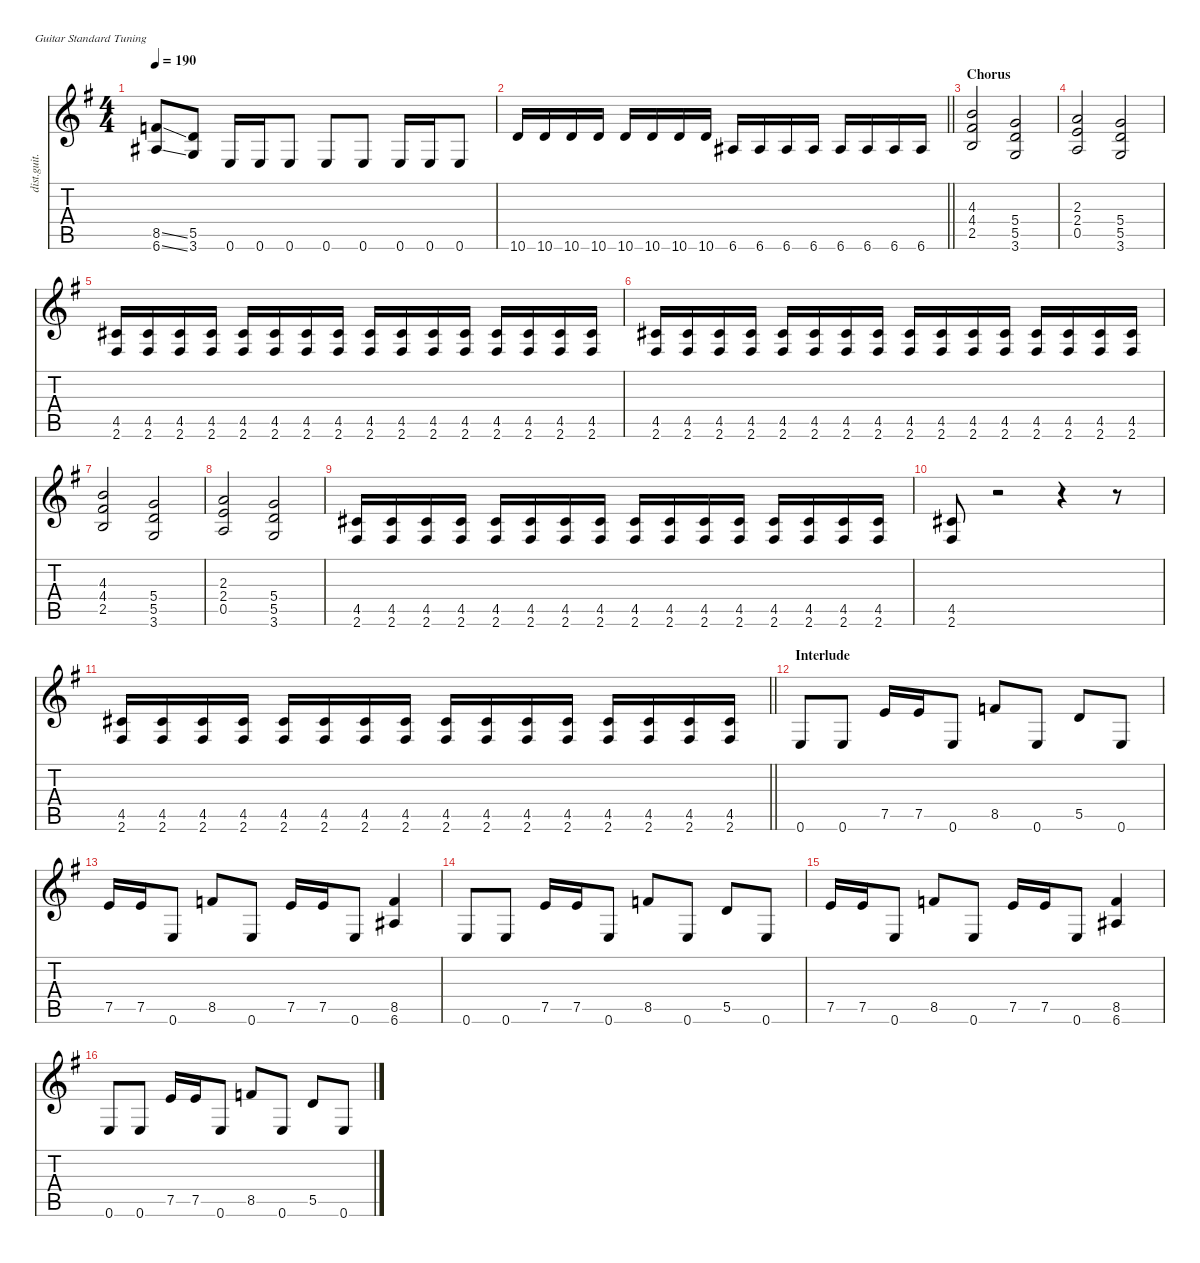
\defaultSystemsLayout 4
\hideDynamics
\bracketExtendMode nobrackets
\otherSystemsTrackNameOrientation horizontal
\track ("Guitar 2" "dist.guit.") {instrument distortionguitar}
\staff {score tabs}
\tuning (E4 B3 G3 D3 A2 E2)
\ts (4 4)
\tempo 190
\clef g2
\ks eminor
(8.5{ss acc forcenatural} 6.6{ss acc #}).8{dy f beam Up} (5.5{acc forcenatural} 3.6{acc forcenatural}).8{beam Up} 0.6{acc forcenatural}.16{beam Up} 0.6{acc forcenatural}.16{beam Up} 0.6{acc forcenatural}.8{beam Up} 0.6{acc forcenatural}.8{beam Up} 0.6{acc forcenatural}.8{beam Up} 0.6{acc forcenatural}.16{beam Up} 0.6{acc forcenatural}.16{beam Up} 0.6{acc forcenatural}.8{beam Up} |
\barLineRight lightlight
10.6{acc forcenatural}.16{beam Up} 10.6{acc forcenatural}.16{beam Up} 10.6{acc forcenatural}.16{beam Up} 10.6{acc forcenatural}.16{beam Up} 10.6{acc forcenatural}.16{beam Up} 10.6{acc forcenatural}.16{beam Up} 10.6{acc forcenatural}.16{beam Up} 10.6{acc forcenatural}.16{beam Up} 6.6{acc #}.16{beam Up} 6.6{acc #}.16{beam Up} 6.6{acc #}.16{beam Up} 6.6{acc #}.16{beam Up} 6.6{acc #}.16{beam Up} 6.6{acc #}.16{beam Up} 6.6{acc #}.16{beam Up} 6.6{acc #}.16{beam Up} |
\section ("" "Chorus")
(4.3{acc forcenatural} 4.4{acc #} 2.5{acc forcenatural}).2{beam Up} (5.4{acc forcenatural} 5.5{acc forcenatural} 3.6{acc forcenatural}).2{beam Up} |
(2.3{acc forcenatural} 2.4{acc forcenatural} 0.5{acc forcenatural}).2{beam Up} (5.4{acc forcenatural} 5.5{acc forcenatural} 3.6{acc forcenatural}).2{beam Up} |
(4.5{acc #} 2.6{acc #}).16{beam Up} (4.5{acc #} 2.6{acc #}).16{beam Up} (4.5{acc #} 2.6{acc #}).16{beam Up} (4.5{acc #} 2.6{acc #}).16{beam Up} (4.5{acc #} 2.6{acc #}).16{beam Up} (4.5{acc #} 2.6{acc #}).16{beam Up} (4.5{acc #} 2.6{acc #}).16{beam Up} (4.5{acc #} 2.6{acc #}).16{beam Up} (4.5{acc #} 2.6{acc #}).16{beam Up} (4.5{acc #} 2.6{acc #}).16{beam Up} (4.5{acc #} 2.6{acc #}).16{beam Up} (4.5{acc #} 2.6{acc #}).16{beam Up} (4.5{acc #} 2.6{acc #}).16{beam Up} (4.5{acc #} 2.6{acc #}).16{beam Up} (4.5{acc #} 2.6{acc #}).16{beam Up} (4.5{acc #} 2.6{acc #}).16{beam Up} |
(4.5{acc #} 2.6{acc #}).16{beam Up} (4.5{acc #} 2.6{acc #}).16{beam Up} (4.5{acc #} 2.6{acc #}).16{beam Up} (4.5{acc #} 2.6{acc #}).16{beam Up} (4.5{acc #} 2.6{acc #}).16{beam Up} (4.5{acc #} 2.6{acc #}).16{beam Up} (4.5{acc #} 2.6{acc #}).16{beam Up} (4.5{acc #} 2.6{acc #}).16{beam Up} (4.5{acc #} 2.6{acc #}).16{beam Up} (4.5{acc #} 2.6{acc #}).16{beam Up} (4.5{acc #} 2.6{acc #}).16{beam Up} (4.5{acc #} 2.6{acc #}).16{beam Up} (4.5{acc #} 2.6{acc #}).16{beam Up} (4.5{acc #} 2.6{acc #}).16{beam Up} (4.5{acc #} 2.6{acc #}).16{beam Up} (4.5{acc #} 2.6{acc #}).16{beam Up} |
(4.3{acc forcenatural} 4.4{acc #} 2.5{acc forcenatural}).2{beam Up} (5.4{acc forcenatural} 5.5{acc forcenatural} 3.6{acc forcenatural}).2{beam Up} |
(2.3{acc forcenatural} 2.4{acc forcenatural} 0.5{acc forcenatural}).2{beam Up} (5.4{acc forcenatural} 5.5{acc forcenatural} 3.6{acc forcenatural}).2{beam Up} |
(4.5{acc #} 2.6{acc #}).16{beam Up} (4.5{acc #} 2.6{acc #}).16{beam Up} (4.5{acc #} 2.6{acc #}).16{beam Up} (4.5{acc #} 2.6{acc #}).16{beam Up} (4.5{acc #} 2.6{acc #}).16{beam Up} (4.5{acc #} 2.6{acc #}).16{beam Up} (4.5{acc #} 2.6{acc #}).16{beam Up} (4.5{acc #} 2.6{acc #}).16{beam Up} (4.5{acc #} 2.6{acc #}).16{beam Up} (4.5{acc #} 2.6{acc #}).16{beam Up} (4.5{acc #} 2.6{acc #}).16{beam Up} (4.5{acc #} 2.6{acc #}).16{beam Up} (4.5{acc #} 2.6{acc #}).16{beam Up} (4.5{acc #} 2.6{acc #}).16{beam Up} (4.5{acc #} 2.6{acc #}).16{beam Up} (4.5{acc #} 2.6{acc #}).16{beam Up} |
(4.5{acc #} 2.6{acc #}).8{beam Up} r.2{beam Up} r.4{beam Up} r.8{beam Up} |
\barLineRight lightlight
(4.5{acc #} 2.6{acc #}).16{beam Up} (4.5{acc #} 2.6{acc #}).16{beam Up} (4.5{acc #} 2.6{acc #}).16{beam Up} (4.5{acc #} 2.6{acc #}).16{beam Up} (4.5{acc #} 2.6{acc #}).16{beam Up} (4.5{acc #} 2.6{acc #}).16{beam Up} (4.5{acc #} 2.6{acc #}).16{beam Up} (4.5{acc #} 2.6{acc #}).16{beam Up} (4.5{acc #} 2.6{acc #}).16{beam Up} (4.5{acc #} 2.6{acc #}).16{beam Up} (4.5{acc #} 2.6{acc #}).16{beam Up} (4.5{acc #} 2.6{acc #}).16{beam Up} (4.5{acc #} 2.6{acc #}).16{beam Up} (4.5{acc #} 2.6{acc #}).16{beam Up} (4.5{acc #} 2.6{acc #}).16{beam Up} (4.5{acc #} 2.6{acc #}).16{beam Up} |
\section ("" "Interlude")
0.6{acc forcenatural}.8{beam Up} 0.6{acc forcenatural}.8{beam Up} 7.5{acc forcenatural}.16{beam Up} 7.5{acc forcenatural}.16{beam Up} 0.6{acc forcenatural}.8{beam Up} 8.5{acc forcenatural}.8{beam Up} 0.6{acc forcenatural}.8{beam Up} 5.5{acc forcenatural}.8{beam Up} 0.6{acc forcenatural}.8{beam Up} |
7.5{acc forcenatural}.16{beam Up} 7.5{acc forcenatural}.16{beam Up} 0.6{acc forcenatural}.8{beam Up} 8.5{acc forcenatural}.8{beam Up} 0.6{acc forcenatural}.8{beam Up} 7.5{acc forcenatural}.16{beam Up} 7.5{acc forcenatural}.16{beam Up} 0.6{acc forcenatural}.8{beam Up} (8.5{acc forcenatural} 6.6{acc #}).4{beam Up} |
0.6{acc forcenatural}.8{beam Up} 0.6{acc forcenatural}.8{beam Up} 7.5{acc forcenatural}.16{beam Up} 7.5{acc forcenatural}.16{beam Up} 0.6{acc forcenatural}.8{beam Up} 8.5{acc forcenatural}.8{beam Up} 0.6{acc forcenatural}.8{beam Up} 5.5{acc forcenatural}.8{beam Up} 0.6{acc forcenatural}.8{beam Up} |
7.5{acc forcenatural}.16{beam Up} 7.5{acc forcenatural}.16{beam Up} 0.6{acc forcenatural}.8{beam Up} 8.5{acc forcenatural}.8{beam Up} 0.6{acc forcenatural}.8{beam Up} 7.5{acc forcenatural}.16{beam Up} 7.5{acc forcenatural}.16{beam Up} 0.6{acc forcenatural}.8{beam Up} (8.5{acc forcenatural} 6.6{acc #}).4{beam Up} |
0.6{acc forcenatural}.8{beam Up} 0.6{acc forcenatural}.8{beam Up} 7.5{acc forcenatural}.16{beam Up} 7.5{acc forcenatural}.16{beam Up} 0.6{acc forcenatural}.8{beam Up} 8.5{acc forcenatural}.8{beam Up} 0.6{acc forcenatural}.8{beam Up} 5.5{acc forcenatural}.8{beam Up} 0.6{acc forcenatural}.8{beam Up}
